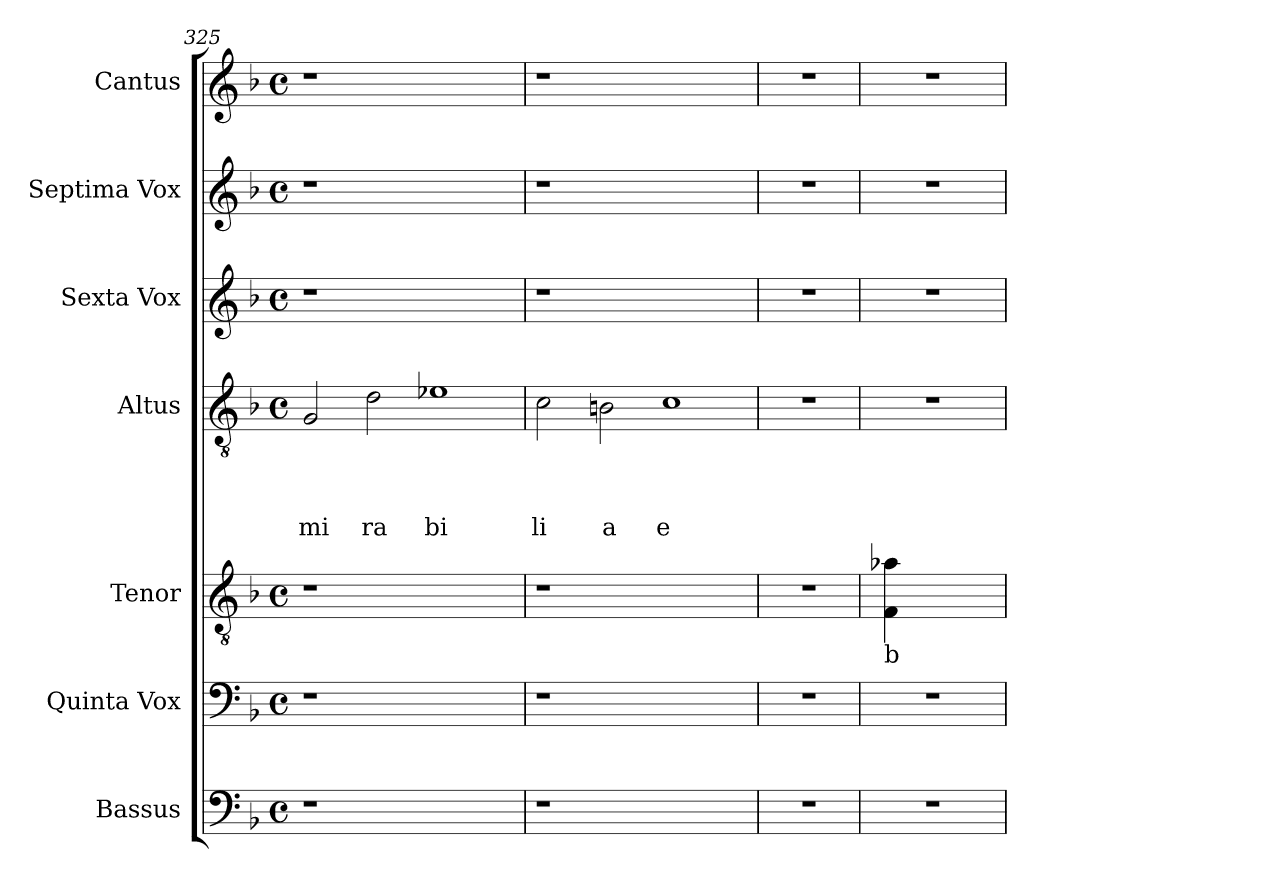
**kern	**kern	**kern	**kern	**text	**text	**text	**text	**kern	**kern	**kern
*part7	*part6	*part5	*part4	*part4	*part4	*part4	*part4	*part3	*part2	*part1
*staff7	*staff6	*staff5	*staff4	*staff4	*staff4	*staff4	*staff4	*staff3	*staff2	*staff1
*I"Bassus	*I"Quinta Vox	*I"Tenor	*I"Altus	*	*	*	*	*I"Sexta Vox	*I"Septima Vox	*I"Cantus
*	*I'Quinta Vox	*I'Tenor	*I'Altus	*	*	*	*	*I'Sexta Vox	*I'Septima Vox	*I'Cantus
*clefF4	*clefF4	*clefGv2	*clefGv2	*	*	*	*	*clefG2	*clefG2	*clefG2
*k[b-]	*k[b-]	*k[b-]	*k[b-]	*	*	*	*	*k[b-]	*k[b-]	*k[b-]
*F:	*F:	*F:	*F:	*	*	*	*	*F:	*F:	*F:
*M4/4	*M4/4	*M4/4	*M4/4	*	*	*	*	*M4/4	*M4/4	*M4/4
*met(c)	*met(c)	*met(c)	*met(c)	*	*	*	*	*met(c)	*met(c)	*met(c)
=325	=325	=325	=325	=325	=325	=325	=325	=325	=325	=325
!	!	!	!	!	!	!	!LO:LY:b	!	!	!
1r	1r	1r	2G/	.	.	.	mi	1r	1r	1r
!	!	!	!	!	!	!	!LO:LY:b	!	!	!
.	.	.	2d\	.	.	.	ra	.	.	.
!	!	!	!	!	!	!	!LO:LY:b	!	!	!
1ryy	1ryy	1ryy	1e-X	.	.	.	bi	1ryy	1ryy	1ryy
=326	=326	=326	=326	=326	=326	=326	=326	=326	=326	=326
!	!	!	!	!	!	!	!LO:LY:b	!	!	!
1r	1r	1r	2c\	.	.	.	li	1r	1r	1r
!	!	!	!	!	!	!	!LO:LY:b	!	!	!
.	.	.	2Bn\	.	.	.	a	.	.	.
!	!	!	!	!	!	!	!LO:LY:b	!	!	!
1ryy	1ryy	1ryy	1c	.	.	.	e	1ryy	1ryy	1ryy
=327	=327	=327	=327	=327	=327	=327	=327	=327	=327	=327
1r	1r	1r	1r	.	.	.	.	1r	1r	1r
!!LO:LB:g=z
=328	=328	=328	=328	=328	=328	=328	=328	=328	=328	=328
!	!	!LO:TX:b:t=b	!	!	!	!	!	!	!	!
1r	1r	4F\ 4a-X\	1r	.	.	.	.	1r	1r	1r
.	.	2.ryy	.	.	.	.	.	.	.	.
=	=	=	=	=	=	=	=	=	=	=
*-	*-	*-	*-	*-	*-	*-	*-	*-	*-	*-
